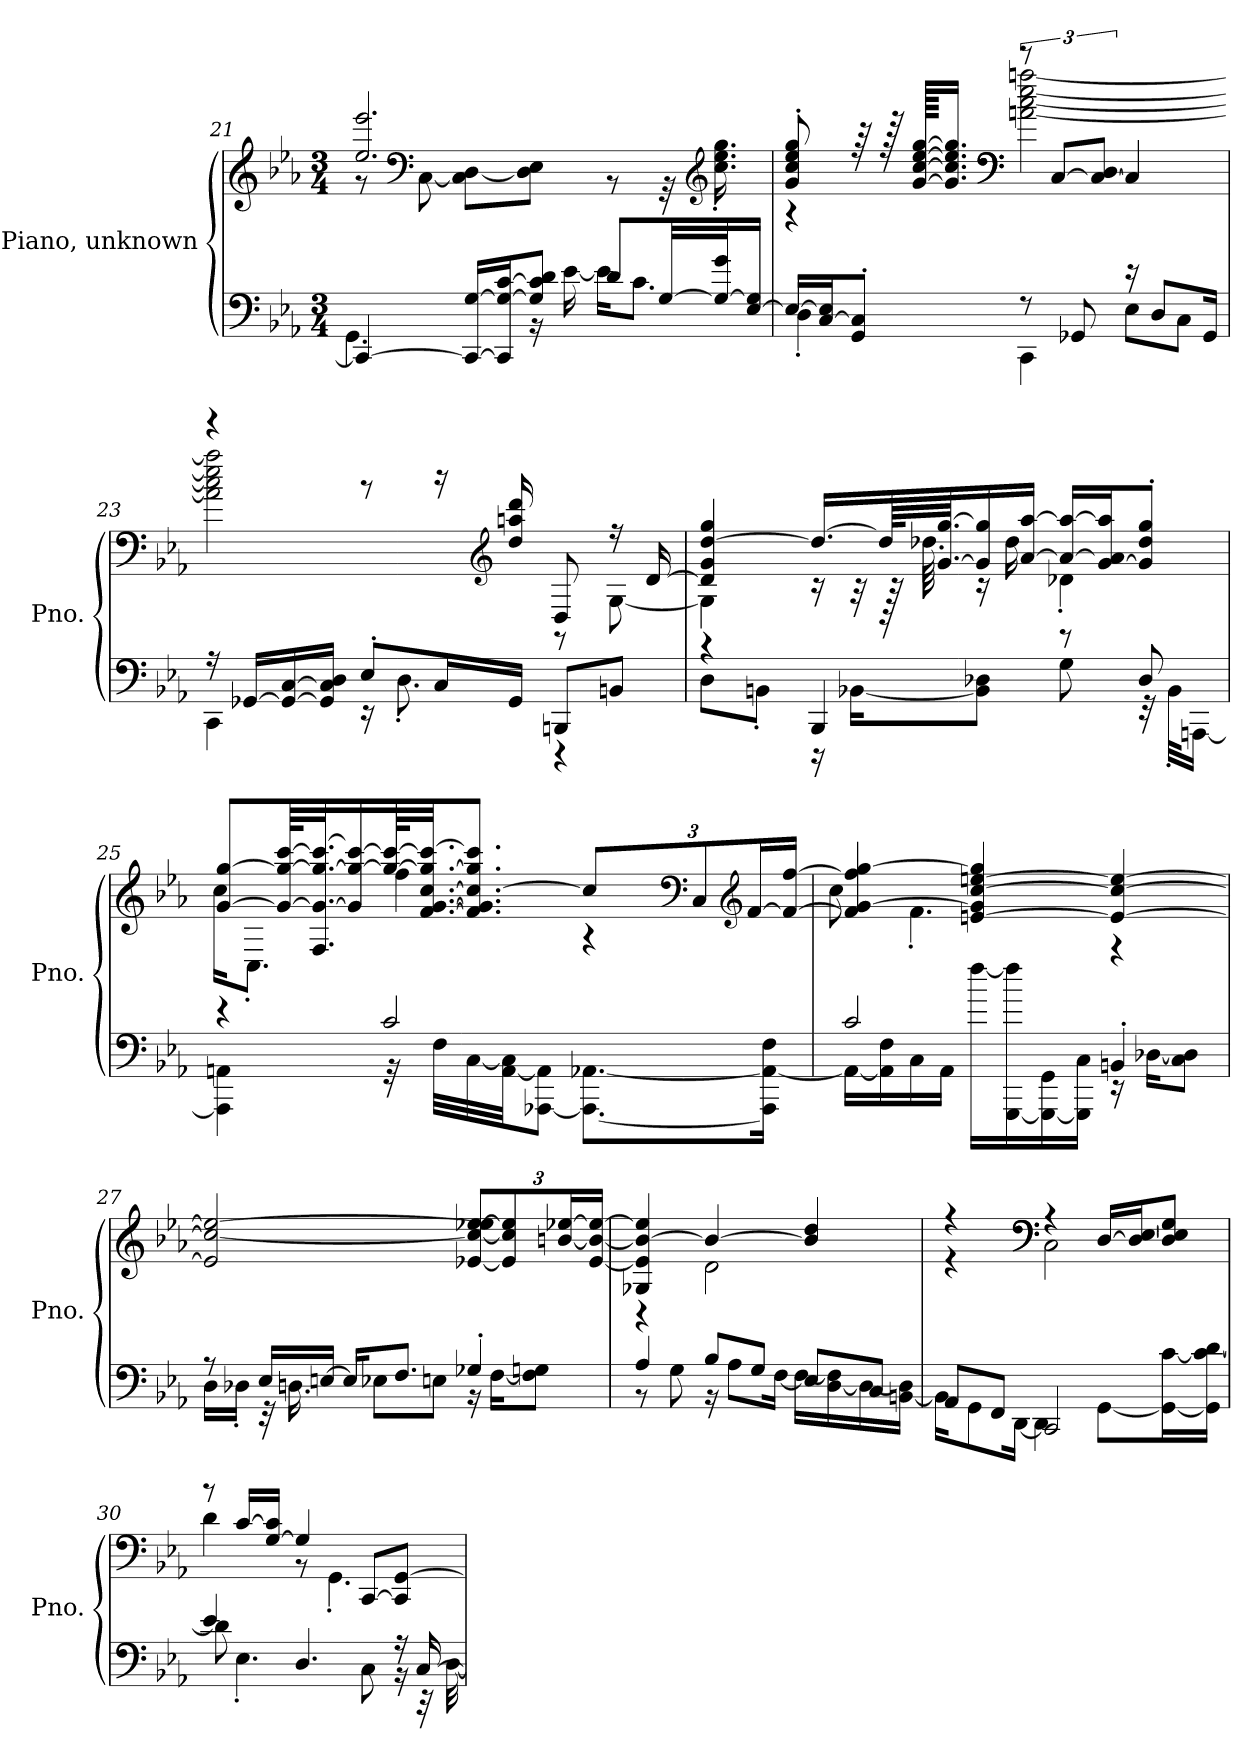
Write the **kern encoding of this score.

**kern	**kern
*part1	*part1
*staff2	*staff1
*I"Piano, unknown	*
*I'Pno.	*
*clefF4	*clefG2
*k[b-e-a-]	*k[b-e-a-]
*M3/4	*M3/4
=21	=21
*^	*^
4CC/_	4.GG\	2.ee-/ 2.eee-/	8r
*	*	*clefF4	*
.	.	.	[8C\
16CC/_ [16G/LL	.	.	8C\] [8D\L
16CC/] 16G/_ [16c/J	.	.	.
8G/] 8c/] 8d/J	16r	.	8D\] 8E-\J
.	[16e-\	.	.
8d/L	16e-\KL]	.	8r
.	8.c\J	.	.
[32G/LL	.	.	32r
*	*	*clefG2	*
32G/_ 32g/J	.	.	16.cc\' 16.ee-\' 16.gg\'
[16E-/ 16G/]JJ	.	.	.
!!LO:LB:g=z	!!
=22	=22	=22	=22
16E-/LL_	4D'\	8g/' 8cc/' 8ee-/' 8gg/'	4r
[16C/ 16E-/]J	.	.	.
8GG/' 8C/]'J	.	64r	.
.	.	128r	.
.	.	[128g/ [128cc/ [128ee-/ [128gg/KKKLL	.
.	.	16.g/] 16.cc/] 16.ee-/] 16.gg/]JJ	.
*	*	*clefF4	*
8r	4CC\	12r	[2an\ [2cc\ [2ee-\ [2aan\
.	.	[12C/L	.
8GG-X/	.	.	.
.	.	12C/_ 12D/J	.
16r	8E-\L	4C/]	.
8D/L	.	.	.
.	8C\J	.	.
16GG-/Jk	.	.	.
=23	=23	=23	=23
16r	4CC\	4r	2a\] 2cc\] 2ee-\] 2aa\]
[16GG-X/LL	.	.	.
16GG-/_ [16C/	.	.	.
16GG-/] 16C/] 16D/JJ	.	.	.
8E-'/L	16r	8r	.
.	8.D'\	.	.
16C/L	.	16r	.
*	*	*clefG2	*
16GG-/JJ	.	16dd/ 16aan/ 16ddd/	.
8BBBn/L	4r	8D/	8r
8BBn/J	.	16r	[8G\
.	.	[16d/	.
!!LO:PB:g=z	!!
=24	=24	=24	=24
4r	8D\L	4d/] 4g/ [4dd/ 4gg/	4G\]
.	8BBn'\J	.	.
4BBB-/	16r	16.dd/LL_	16r
.	[16BB-X\KL	.	32r
.	.	128dd/KLL]	128r
.	.	[64.g/ [64.gg/JJ	64.dd-X\
.	8BB-\] 8D-X\J	16g/] 16gg/]	16r
.	.	[16a-/ [16aa-/JJ	16dd-\
8r	8G\	16a-/_ 16aa-/_LL	4d-X'\
.	.	[16g/ 16a-/] 16aa-/]J	.
8D-/	32r	8g/]' 8dd-/' 8gg/'J	.
.	32BB-'\KLL	.	.
.	[16AAAn\JJ	.	.
!!LO:LB:g=z	!!
=25	=25	=25	=25
4r	4AAA\] 4AAn\	[8g/ [8gg/L	16cc\KL
.	.	.	8.C'\J
.	.	64g/_ 64gg/_ [64ccc/KLL	.
.	.	32.F/ 32.g/_ 32.gg/_ 32.ccc/_J	.
.	.	16g/] 16gg/_ 16ccc/_	.
2c/	32r	64gg/_ 64ccc/_KL	4ff\
.	.	[32.f/ [32.g/ [32.cc/ 32.gg/_ 32.ccc/_JJ	.
.	32F\LLL	.	.
.	[32C\	8.f/] 8.g/] 8.cc/_ 8.gg/] 8.ccc/]J	.
.	[32AA\ 32C\]JJ	.	.
.	[8AAA-X\ 8AA\]J	.	.
*	*	*Xbrackettup	*
.	8.AAA-\_ [8.AA-X\L	12cc/L]	4r
*	*	*clefF4	*
.	.	12C/	.
*	*	*clefG2	*
.	.	[24f/L	.
.	16AAA-\] 16AA-\_ 16F\Jk	.	.
.	.	24f/_ [24ff/JJ	.
=26	=26	=26	=26
2c/	16AA-\LL_	4f/] [4g/ 4ff/] [4gg/	8cc\
.	16AA-\] 16F\	.	.
.	16C\	.	4.f'\
.	16AA-\JJ	.	.
.	[16ff\LL	[4en/ 4g/] [4cc/ [4een/ 4gg/]	.
.	[16GGG\ 16ff\]	.	.
.	16GGG\_ 16GG\	.	.
.	16GGG\] 16C\JJ	.	.
4BBn'/	16r	4e/_ 4cc/_ 4ee/_	4r
.	[16D-X\KL	.	.
.	8C\ 8D-\]J	.	.
*	*	*v	*v
!!LO:LB:g=z
=27	=27	=27
8r	16D\LL	2e/] 2cc/_ 2ee/_
.	16D-X'\JJ	.
16E-/LL	32r	.
.	16.Dn\	.
[16En/JJ	.	.
16E/KL]	8E-X\L	.
8.F/J	.	.
.	8En\J	.
4G-X'/	16r	[12e-X/ 12cc/_ [12ee-X/ 12ee/]L
.	[16F\KL	.
.	.	12e-/] 12cc/] 12ee-/]
.	8F\] 8Gn\J	.
.	.	[24bn/ [24ee-X/L
.	.	[24e-/ 24b/_ 24ee-/_JJ
=28	=28	=28
*	*	*^
4A-/	8r	4G-X/ 4e-/] 4b/_ 4ee-/]	4r
.	8G\	.	.
8B-/L	16r	4b/_	2d\
.	8A-\L	.	.
8G/J	.	.	.
.	[16F\Jk	.	.
8E-/L	16F\LL_	4b/] 4dd/	.
.	[16D\ 16F\]	.	.
8C/J	16D\_	.	.
.	[16BBn\ 16D\]JJ	.	.
!!LO:LB:g=z	!!
=29	=29	=29	=29
8AA-/L	16BB\KL]	4r	4r
.	8GG\	.	.
8FF/J	.	.	.
.	[16DD\Jk	.	.
*	*	*clefF4	*
2CC/	4DD\]	4r	2C\
.	[8GG\L	[16D/LL	.
.	.	16D/_ [16E-/J	.
.	16GG\_ [16c\L	8D/] 8E-/] 8G/J	.
.	16GG\] 16c\] [16d\JJ	.	.
=30	=30	=30	=30
4e-/	8d\]	8r	4d\
.	4.E-'\	[16c/LL	.
.	.	[16G/ 16c/]JJ	.
4.D/	.	4G/]	8r
.	.	.	4.GG'\
.	8C\	[8CC/L	.
16r	16r	8CC/] [8GG/J	.
[16C/	32r	.	.
.	[32D\	.	.
*v	*v	*	*
*	*v	*v
=	=
*-	*-
